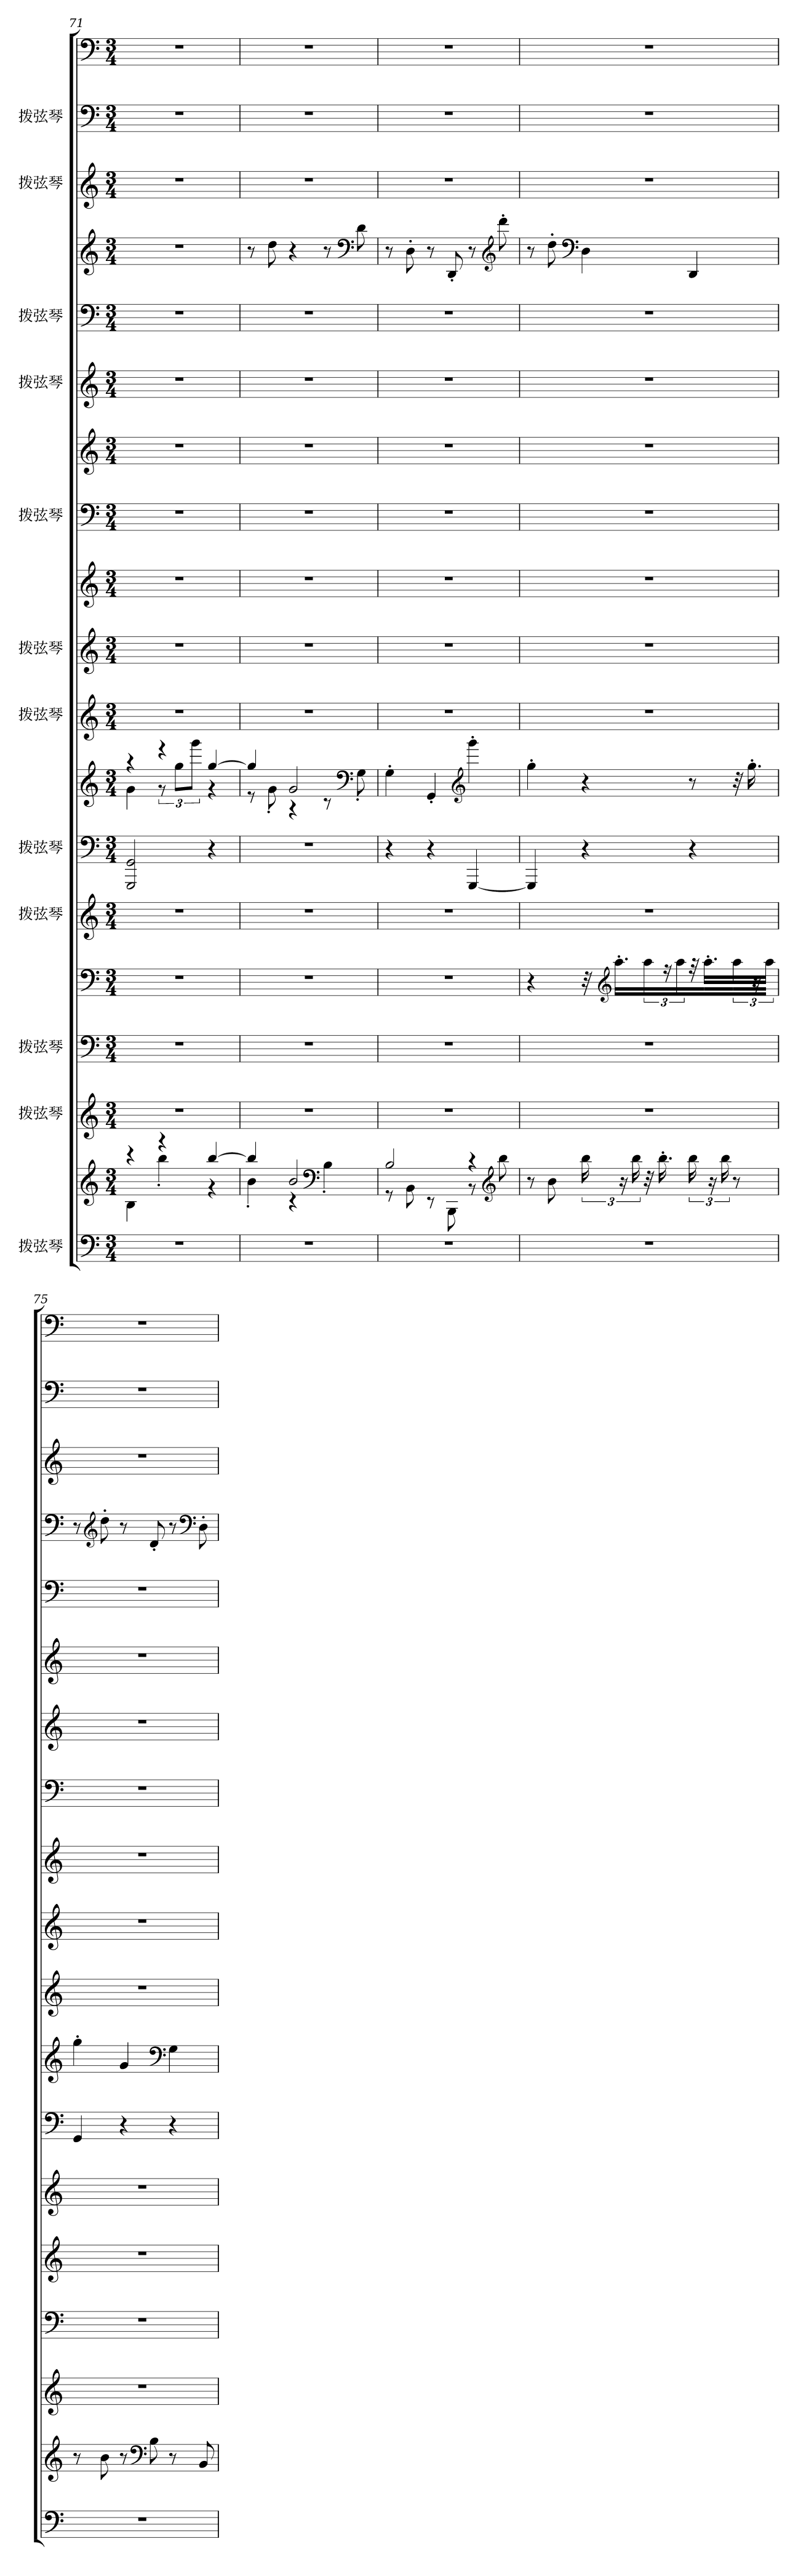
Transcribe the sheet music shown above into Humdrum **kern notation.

**kern	**kern	**kern	**kern	**kern	**kern	**kern	**kern	**kern	**kern	**kern	**kern	**kern	**kern	**kern	**kern	**kern	**kern	**kern
*part12	*part12	*part11	*part10	*part10	*part9	*part8	*part8	*part7	*part6	*part6	*part5	*part5	*part4	*part3	*part3	*part2	*part1	*part1
*staff19	*staff18	*staff17	*staff16	*staff15	*staff14	*staff13	*staff12	*staff11	*staff10	*staff9	*staff8	*staff7	*staff6	*staff5	*staff4	*staff3	*staff2	*staff1
*I"拨弦琴	*	*I"拨弦琴	*I"拨弦琴	*	*I"拨弦琴	*I"拨弦琴	*	*I"拨弦琴	*I"拨弦琴	*	*I"拨弦琴	*	*I"拨弦琴	*I"拨弦琴	*	*I"拨弦琴	*I"拨弦琴	*
*clefF4	*clefG2	*clefG2	*clefF4	*clefF4	*clefG2	*clefF4	*clefG2	*clefG2	*clefG2	*clefG2	*clefF4	*clefG2	*clefG2	*clefF4	*clefG2	*clefG2	*clefF4	*clefF4
*k[]	*k[]	*k[]	*k[]	*k[]	*k[]	*k[]	*k[]	*k[]	*k[]	*k[]	*k[]	*k[]	*k[]	*k[]	*k[]	*k[]	*k[]	*k[]
*M3/4	*M3/4	*M3/4	*M3/4	*M3/4	*M3/4	*M3/4	*M3/4	*M3/4	*M3/4	*M3/4	*M3/4	*M3/4	*M3/4	*M3/4	*M3/4	*M3/4	*M3/4	*M3/4
=71	=71	=71	=71	=71	=71	=71	=71	=71	=71	=71	=71	=71	=71	=71	=71	=71	=71	=71
*	*^	*	*	*	*	*	*^	*	*	*	*	*	*	*	*	*	*	*
2.r	4r	4B\	2.r	2.r	2.r	2.r	2GGG/ 2GG/	4r	4g\	2.r	2.r	2.r	2.r	2.r	2.r	2.r	2.r	2.r	2.r	2.r
.	4r	4bb'\	.	.	.	.	.	4r	12r	.	.	.	.	.	.	.	.	.	.	.
.	.	.	.	.	.	.	.	.	12gg\L	.	.	.	.	.	.	.	.	.	.	.
.	.	.	.	.	.	.	.	.	12ggg\J	.	.	.	.	.	.	.	.	.	.	.
.	[4bb/	4r	.	.	.	.	4r	[4gg/	4r	.	.	.	.	.	.	.	.	.	.	.
=72	=72	=72	=72	=72	=72	=72	=72	=72	=72	=72	=72	=72	=72	=72	=72	=72	=72	=72	=72	=72
2.r	4bb/]	4b'\	2.r	2.r	2.r	2.r	2.r	4gg/]	8r	2.r	2.r	2.r	2.r	2.r	2.r	2.r	8r	2.r	2.r	2.r
.	.	.	.	.	.	.	.	.	8g'\	.	.	.	.	.	.	.	8dd\	.	.	.
.	2b/	4r	.	.	.	.	.	2g/	4r	.	.	.	.	.	.	.	4r	.	.	.
*	*clefF4	*	*	*	*	*	*	*	*	*	*	*	*	*	*	*	*	*	*	*
.	.	4B'\	.	.	.	.	.	.	8r	.	.	.	.	.	.	.	8r	.	.	.
*	*	*	*	*	*	*	*	*clefF4	*	*	*	*	*	*	*	*	*clefF4	*	*	*
.	.	.	.	.	.	.	.	.	8G'\	.	.	.	.	.	.	.	8d\	.	.	.
*	*	*	*	*	*	*	*	*v	*v	*	*	*	*	*	*	*	*	*	*	*
!!LO:PB:g=z
=73	=73	=73	=73	=73	=73	=73	=73	=73	=73	=73	=73	=73	=73	=73	=73	=73	=73	=73	=73
2.r	2B/	8r	2.r	2.r	2.r	2.r	4r	4G'\	2.r	2.r	2.r	2.r	2.r	2.r	2.r	8r	2.r	2.r	2.r
.	.	8BB\	.	.	.	.	.	.	.	.	.	.	.	.	.	8D'\	.	.	.
.	.	8r	.	.	.	.	4r	4GG'/	.	.	.	.	.	.	.	8r	.	.	.
.	.	8BBB\	.	.	.	.	.	.	.	.	.	.	.	.	.	8DD'/	.	.	.
*	*	*	*	*	*	*	*	*clefG2	*	*	*	*	*	*	*	*	*	*	*
.	4r	8r	.	.	.	.	[4GGG/	4ggg'\	.	.	.	.	.	.	.	8r	.	.	.
*	*clefG2	*	*	*	*	*	*	*	*	*	*	*	*	*	*	*clefG2	*	*	*
.	.	8bb\	.	.	.	.	.	.	.	.	.	.	.	.	.	8ddd'\	.	.	.
*	*v	*v	*	*	*	*	*	*	*	*	*	*	*	*	*	*	*	*	*
=74	=74	=74	=74	=74	=74	=74	=74	=74	=74	=74	=74	=74	=74	=74	=74	=74	=74	=74
2.r	8r	2.r	2.r	4r	2.r	4GGG/]	4gg'\	2.r	2.r	2.r	2.r	2.r	2.r	2.r	8r	2.r	2.r	2.r
.	8b\	.	.	.	.	.	.	.	.	.	.	.	.	.	8dd'\	.	.	.
*	*	*	*	*	*	*	*	*	*	*	*	*	*	*	*clefF4	*	*	*
.	24bb\	.	.	32r	.	4r	4r	.	.	.	.	.	.	.	4D\	.	.	.
*	*	*	*	*clefG2	*	*	*	*	*	*	*	*	*	*	*	*	*	*
.	.	.	.	16.aa'\LL	.	.	.	.	.	.	.	.	.	.	.	.	.	.
.	24r	.	.	.	.	.	.	.	.	.	.	.	.	.	.	.	.	.
.	24bb\	.	.	.	.	.	.	.	.	.	.	.	.	.	.	.	.	.
.	32r	.	.	24aa\JJ	.	.	.	.	.	.	.	.	.	.	.	.	.	.
.	16.bb'\	.	.	.	.	.	.	.	.	.	.	.	.	.	.	.	.	.
.	.	.	.	24r	.	.	.	.	.	.	.	.	.	.	.	.	.	.
.	.	.	.	24aa\	.	.	.	.	.	.	.	.	.	.	.	.	.	.
.	24bb\	.	.	32r	.	4r	8r	.	.	.	.	.	.	.	4DD/	.	.	.
.	.	.	.	16.aa'\LL	.	.	.	.	.	.	.	.	.	.	.	.	.	.
.	24r	.	.	.	.	.	.	.	.	.	.	.	.	.	.	.	.	.
.	24bb\	.	.	.	.	.	.	.	.	.	.	.	.	.	.	.	.	.
.	8r	.	.	24aa\JJ	.	.	32r	.	.	.	.	.	.	.	.	.	.	.
.	.	.	.	.	.	.	16.gg'\	.	.	.	.	.	.	.	.	.	.	.
.	.	.	.	24r	.	.	.	.	.	.	.	.	.	.	.	.	.	.
.	.	.	.	24aa\	.	.	.	.	.	.	.	.	.	.	.	.	.	.
=75	=75	=75	=75	=75	=75	=75	=75	=75	=75	=75	=75	=75	=75	=75	=75	=75	=75	=75
2.r	8r	2.r	2.r	2.r	2.r	4GG/	4gg'\	2.r	2.r	2.r	2.r	2.r	2.r	2.r	8r	2.r	2.r	2.r
*	*	*	*	*	*	*	*	*	*	*	*	*	*	*	*clefG2	*	*	*
.	8b\	.	.	.	.	.	.	.	.	.	.	.	.	.	8dd'\	.	.	.
.	8r	.	.	.	.	4r	4g/	.	.	.	.	.	.	.	8r	.	.	.
*	*clefF4	*	*	*	*	*	*	*	*	*	*	*	*	*	*	*	*	*
.	8B\	.	.	.	.	.	.	.	.	.	.	.	.	.	8d'/	.	.	.
*	*	*	*	*	*	*	*clefF4	*	*	*	*	*	*	*	*	*	*	*
.	8r	.	.	.	.	4r	4G\	.	.	.	.	.	.	.	8r	.	.	.
*	*	*	*	*	*	*	*	*	*	*	*	*	*	*	*clefF4	*	*	*
.	8BB/	.	.	.	.	.	.	.	.	.	.	.	.	.	8D'\	.	.	.
=	=	=	=	=	=	=	=	=	=	=	=	=	=	=	=	=	=	=
*-	*-	*-	*-	*-	*-	*-	*-	*-	*-	*-	*-	*-	*-	*-	*-	*-	*-	*-
